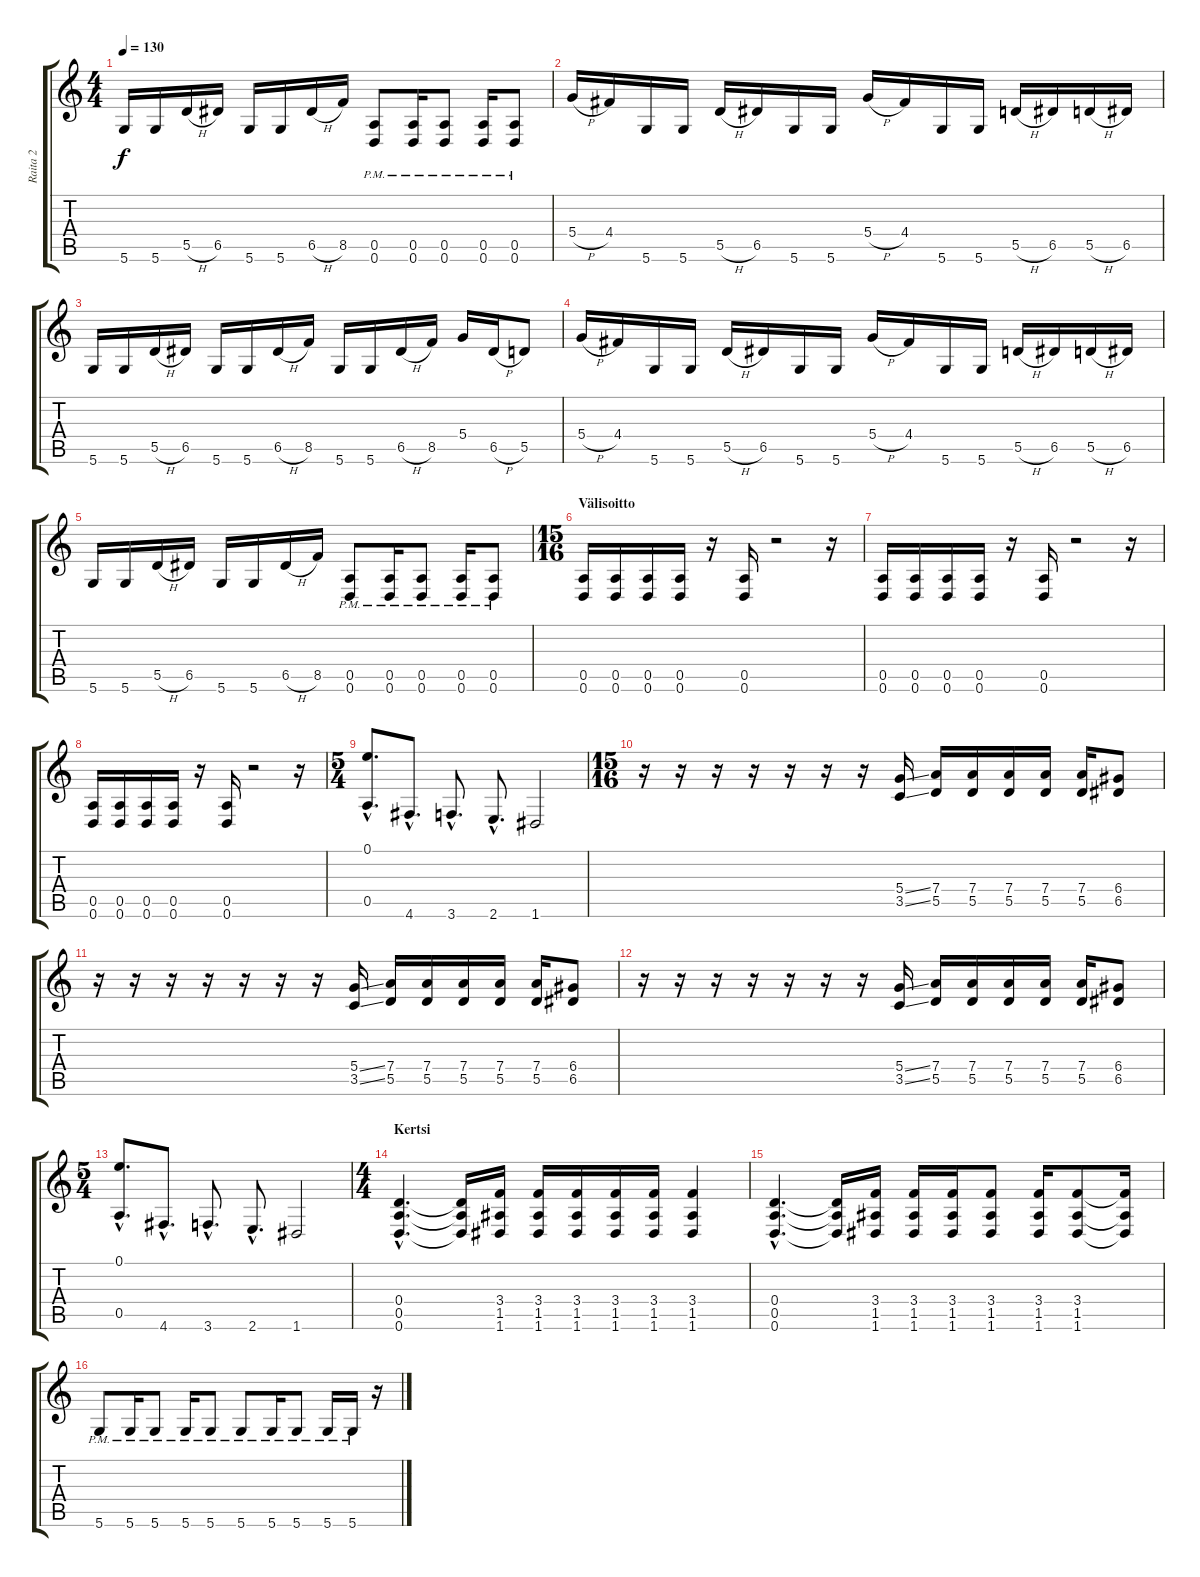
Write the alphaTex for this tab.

\track ("Raita 2" "Raita 2") {instrument distortionguitar}
\staff {score tabs}
\tuning (E4 B3 G3 D3 A2 D2) {hide}
\ts (4 4)
\tempo 130
\clef g2
\ks c
5.6.16{dy f} 5.6.16 5.5{h}.16 6.5.16 5.6.16 5.6.16 6.5{h}.16 8.5.16 (0.5 0.6{pm}).8 (0.5 0.6{pm}).16 (0.5 0.6{pm}).8 (0.5 0.6{pm}).16 (0.5 0.6{pm}).8 |
5.4{h}.16 4.4.16 5.6.16 5.6.16 5.5{h}.16 6.5.16 5.6.16 5.6.16 5.4{h}.16 4.4.16 5.6.16 5.6.16 5.5{h}.16 6.5.16 5.5{h}.16 6.5.16 |
5.6.16 5.6.16 5.5{h}.16 6.5.16 5.6.16 5.6.16 6.5{h}.16 8.5.16 5.6.16 5.6.16 6.5{h}.16 8.5.16 5.4.16 6.5{h}.16 5.5.8 |
5.4{h}.16 4.4.16 5.6.16 5.6.16 5.5{h}.16 6.5.16 5.6.16 5.6.16 5.4{h}.16 4.4.16 5.6.16 5.6.16 5.5{h}.16 6.5.16 5.5{h}.16 6.5.16 |
5.6.16 5.6.16 5.5{h}.16 6.5.16 5.6.16 5.6.16 6.5{h}.16 8.5.16 (0.5 0.6{pm}).8 (0.5 0.6{pm}).16 (0.5 0.6{pm}).8 (0.5 0.6{pm}).16 (0.5 0.6{pm}).8 |
\ts (15 16)
\section ("" "Välisoitto")
(0.5 0.6).16 (0.5 0.6).16 (0.5 0.6).16 (0.5 0.6).16 r.16 (0.5 0.6).16 r.2 r.16 |
(0.5 0.6).16 (0.5 0.6).16 (0.5 0.6).16 (0.5 0.6).16 r.16 (0.5 0.6).16 r.2 r.16 |
(0.5 0.6).16 (0.5 0.6).16 (0.5 0.6).16 (0.5 0.6).16 r.16 (0.5 0.6).16 r.2 r.16 |
\ts (5 4)
(0.1{hac} 0.5{hac}).8{d} 4.6{hac}.8{d} 3.6{hac}.8{d} 2.6{hac}.8{d} 1.6.2 |
\ts (15 16)
r.16 r.16 r.16 r.16 r.16 r.16 r.16 (5.4{ss} 3.5{ss}).16 (7.4 5.5).16 (7.4 5.5).16 (7.4 5.5).16 (7.4 5.5).16 (7.4 5.5).16 (6.4 6.5).8 |
r.16 r.16 r.16 r.16 r.16 r.16 r.16 (5.4{ss} 3.5{ss}).16 (7.4 5.5).16 (7.4 5.5).16 (7.4 5.5).16 (7.4 5.5).16 (7.4 5.5).16 (6.4 6.5).8 |
r.16 r.16 r.16 r.16 r.16 r.16 r.16 (5.4{ss} 3.5{ss}).16 (7.4 5.5).16 (7.4 5.5).16 (7.4 5.5).16 (7.4 5.5).16 (7.4 5.5).16 (6.4 6.5).8 |
\ts (5 4)
(0.1{hac} 0.5{hac}).8{d} 4.6{hac}.8{d} 3.6{hac}.8{d} 2.6{hac}.8{d} 1.6.2 |
\ts (4 4)
\section ("" "Kertsi")
(0.4{hac} 0.5{hac} 0.6{hac}).4{d} (0.4{t} 0.5{t} 0.6{t}).16 (3.4 1.5 1.6).16 (3.4 1.5 1.6).16 (3.4 1.5 1.6).16 (3.4 1.5 1.6).16 (3.4 1.5 1.6).16 (3.4 1.5 1.6).4 |
(0.4{hac} 0.5{hac} 0.6{hac}).4{d} (0.4{t} 0.5{t} 0.6{t}).16 (3.4 1.5 1.6).16 (3.4 1.5 1.6).16 (3.4 1.5 1.6).16 (3.4 1.5 1.6).8 (3.4 1.5 1.6).16 (3.4 1.5 1.6).8 (3.4{t} 1.5{t} 1.6{t}).16 |
5.6{pm}.8 5.6{pm}.16 5.6{pm}.8 5.6{pm}.16 5.6{pm}.8 5.6{pm}.8 5.6{pm}.16 5.6{pm}.8 5.6{pm}.16 5.6{pm}.16 r.16
